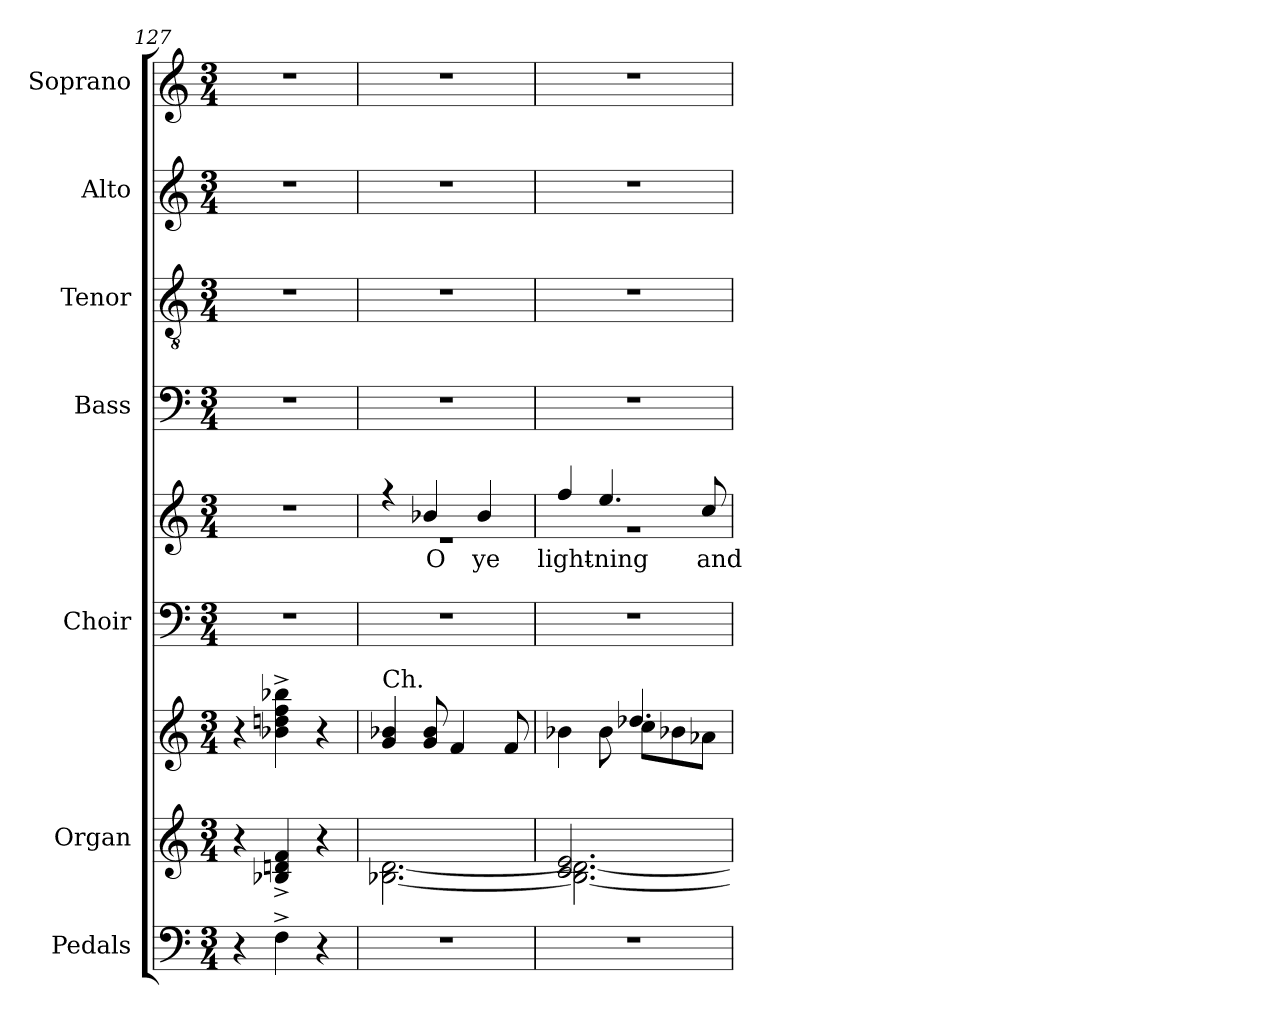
**kern	**kern	**kern	**dynam	**kern	**kern	**text	**kern	**kern	**kern	**kern
*part7	*part6	*part6	*part6	*part5	*part5	*part5	*part4	*part3	*part2	*part1
*staff9	*staff8	*staff7	*staff7/8	*staff6	*staff5	*staff5	*staff4	*staff3	*staff2	*staff1
*I"Pedals	*I"Organ	*	*	*I"Choir	*	*	*I"Bass	*I"Tenor	*I"Alto	*I"Soprano
*I'Ped.	*I'Org.	*	*	*I'Choir	*	*	*I'B.	*I'T.	*I'A.	*I'S.
!!LO:PB:g=z
*clefF4	*clefG2	*clefG2	*	*clefF4	*clefG2	*	*clefF4	*clefGv2	*clefG2	*clefG2
*	*	*	*	*	*	*	*	*ITrd7c12	*	*
*k[]	*k[]	*k[]	*	*k[]	*k[]	*	*k[]	*k[]	*k[]	*k[]
*C:	*C:	*C:	*	*C:	*C:	*	*C:	*C:	*C:	*C:
*M3/4	*M3/4	*M3/4	*	*M3/4	*M3/4	*	*M3/4	*M3/4	*M3/4	*M3/4
=127	=127	=127	=127	=127	=127	=127	=127	=127	=127	=127
!	!	!	!	!LO:N:vis=1	!LO:N:vis=1	!	!LO:N:vis=1	!LO:N:vis=1	!LO:N:vis=1	!LO:N:vis=1
4r	4r	4r	.	2.r	2.r	.	2.r	2.r	2.r	2.r
4F^i\	4B-Xi/^ 4dni^ 4fi^	4b-Xi\^ 4ddni^ 4ffi^ 4bb-Xi^	.	.	.	.	.	.	.	.
4r	4r	4r	.	.	.	.	.	.	.	.
=128	=128	=128	=128	=128	=128	=128	=128	=128	=128	=128
*	*	*	*	*	*^	*	*	*	*	*
!	!	!LO:TX:a:t=Ch.	!	!	!	!	!	!	!	!	!
!	!LO:TX:a:t=Sw.	!	!	!	!	!	!	!	!	!	!
!LO:N:vis=1	!	!	!	!LO:N:vis=1	!	!LO:N:vis=1	!	!LO:N:vis=1	!LO:N:vis=1	!LO:N:vis=1	!LO:N:vis=1
*	*^	*	*	*	*	*	*	*	*	*	*
2.r	2.ryy	[<2.B-Xi\ [<2.di	4gi/ 4b-Xi	mf mf	2.r	4r	2.r	.	2.r	2.r	2.r	2.r
!	!	!	!	!	!	!	!	!LO:LY:a:color=#000000	!	!	!	!
.	.	.	8gi/ 8b-i	.	.	4b-Xi/	.	O	.	.	.	.
.	.	.	4fi/	.	.	.	.	.	.	.	.	.
!	!	!	!	!	!	!	!	!LO:LY:a:color=#000000	!	!	!	!
.	.	.	.	.	.	4b-i/	.	ye	.	.	.	.
.	.	.	8fi/	.	.	.	.	.	.	.	.	.
=129	=129	=129	=129	=129	=129	=129	=129	=129	=129	=129	=129	=129
!LO:N:vis=1	!	!	!	!	!LO:N:vis=1	!	!	!	!	!	!	!
*	*	*	*^	*	*	*	*	*	*	*	*	*
!	!	!	!	!	!	!	!	!LO:N:vis=1	!LO:LY:a:color=#000000	!LO:N:vis=1	!LO:N:vis=1	!LO:N:vis=1	!LO:N:vis=1
2.r	2.ci/ 2.ei	2.B-i\_< 2.di_<	4b-Xi\	4.ryy	.	2.r	4ffi/	2.r	light-	2.r	2.r	2.r	2.r
!	!	!	!	!	!	!	!	!	!LO:LY:a:color=#000000	!	!	!	!
.	.	.	8b-i\	.	.	.	4.eei/	.	-ning	.	.	.	.
.	.	.	4.dd-Xi/	8cci\L	.	.	.	.	.	.	.	.	.
.	.	.	.	8b-Xi\	.	.	.	.	.	.	.	.	.
!	!	!	!	!	!	!	!	!	!LO:LY:a:color=#000000	!	!	!	!
.	.	.	.	8a-Xi\J	.	.	8cci/	.	and	.	.	.	.
*	*v	*v	*	*	*	*	*v	*v	*	*	*	*	*
*	*	*v	*v	*	*	*	*	*	*	*	*
=	=	=	=	=	=	=	=	=	=	=
*-	*-	*-	*-	*-	*-	*-	*-	*-	*-	*-
